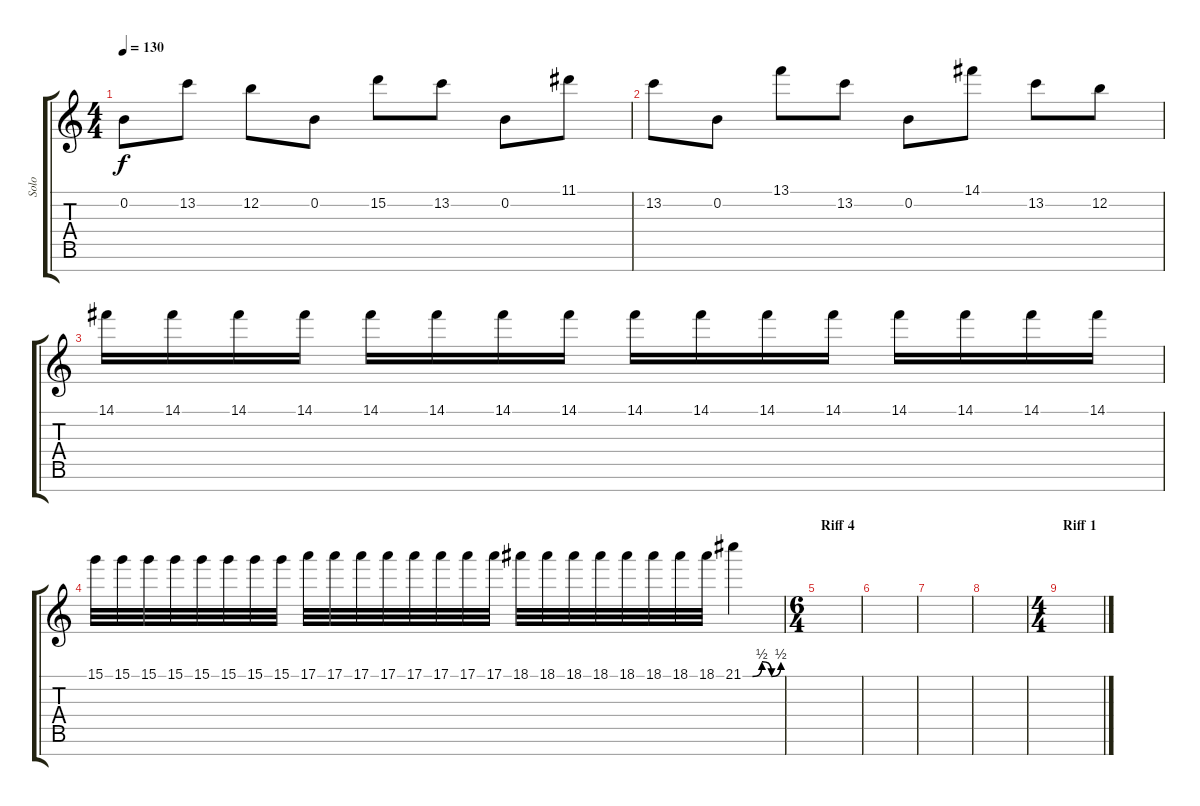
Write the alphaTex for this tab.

\track ("Solo" "Solo") {instrument distortionguitar}
\staff {score tabs}
\tuning (E4 B3 G3 D3 A2 E2 B1) {hide}
\ts (4 4)
\tempo 130
\clef g2
\ks c
0.2.8{dy f} 13.2.8 12.2.8 0.2.8 15.2.8 13.2.8 0.2.8 11.1.8 |
13.2.8 0.2.8 13.1.8 13.2.8 0.2.8 14.1.8 13.2.8 12.2.8 |
14.1.16 14.1.16 14.1.16 14.1.16 14.1.16 14.1.16 14.1.16 14.1.16 14.1.16 14.1.16 14.1.16 14.1.16 14.1.16 14.1.16 14.1.16 14.1.16 |
15.1.32 15.1.32 15.1.32 15.1.32 15.1.32 15.1.32 15.1.32 15.1.32 17.1.32 17.1.32 17.1.32 17.1.32 17.1.32 17.1.32 17.1.32 17.1.32 18.1.32 18.1.32 18.1.32 18.1.32 18.1.32 18.1.32 18.1.32 18.1.32 21.1{be (custom 0 0 15 0 30 2 45 0 60 2)}.4 |
\ts (6 4)
\section ("" "Riff 4")
|
|
|
|
\ts (4 4)
\section ("" "Riff 1")
